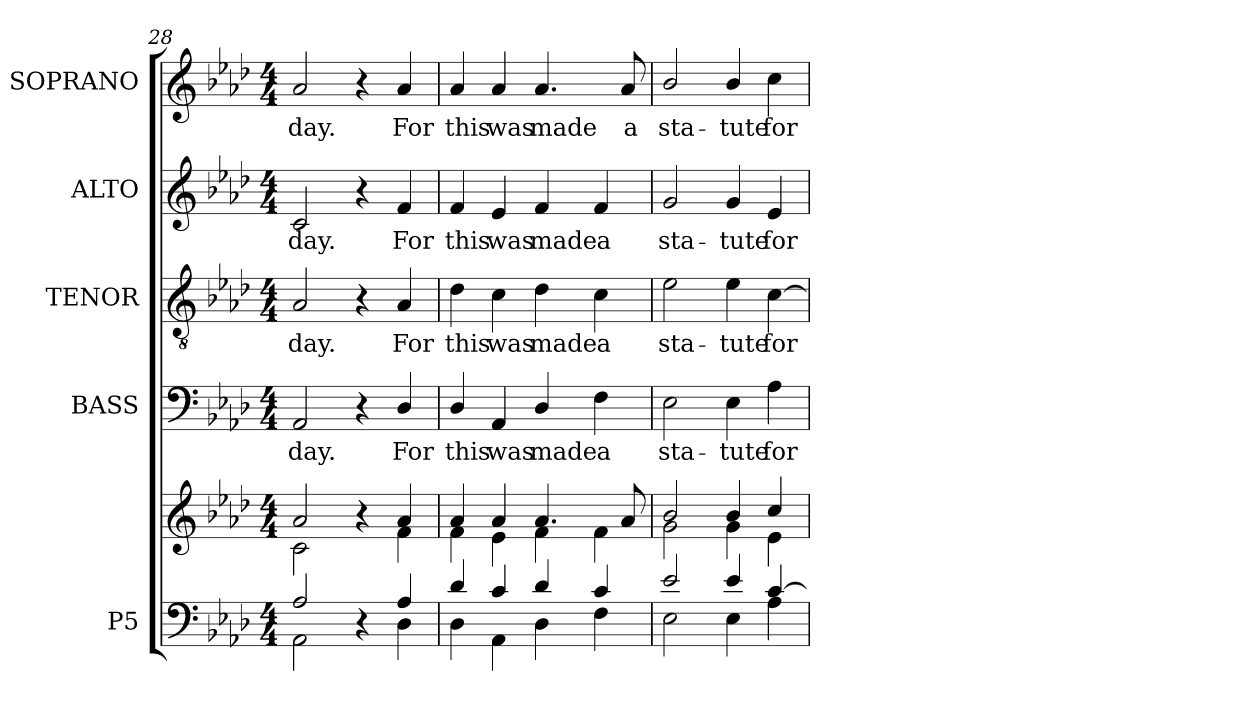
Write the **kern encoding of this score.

**kern	**kern	**kern	**text	**kern	**text	**kern	**text	**kern	**text
*part5	*part5	*part4	*part4	*part3	*part3	*part2	*part2	*part1	*part1
*staff6	*staff5	*staff4	*staff4	*staff3	*staff3	*staff2	*staff2	*staff1	*staff1
*I"P5	*	*I"BASS	*	*I"TENOR	*	*I"ALTO	*	*I"SOPRANO	*
*clefF4	*clefG2	*clefF4	*	*clefGv2	*	*clefG2	*	*clefG2	*
*	*	*	*	*ITrd7c12	*	*	*	*	*
*k[b-e-a-d-]	*k[b-e-a-d-]	*k[b-e-a-d-]	*	*k[b-e-a-d-]	*	*k[b-e-a-d-]	*	*k[b-e-a-d-]	*
*A-:	*A-:	*A-:	*	*A-:	*	*A-:	*	*A-:	*
*M4/4	*M4/4	*M4/4	*	*M4/4	*	*M4/4	*	*M4/4	*
=28	=28	=28	=28	=28	=28	=28	=28	=28	=28
*^	*^	*	*	*	*	*	*	*	*
!	!	!	!	!	!LO:LY:b:color=#000000	!	!	!	!	!	!
!	!	!	!	!	!	!	!LO:LY:b:color=#000000	!	!	!	!
!	!	!	!	!	!	!	!	!	!LO:LY:b:color=#000000	!	!
!	!	!	!	!	!	!	!	!	!	!	!LO:LY:b:color=#000000
2A-i/	2AA-i\	2a-i/	2ci\	2AA-i/	-day.	2AA-i/	-day.	2ci/	-day.	2a-i/	-day.
4r	4ryy	4r	4ryy	4r	.	4r	.	4r	.	4r	.
!	!	!	!	!	!LO:LY:b:color=#000000	!	!	!	!	!	!
!	!	!	!	!	!	!	!LO:LY:b:color=#000000	!	!	!	!
!	!	!	!	!	!	!	!	!	!LO:LY:b:color=#000000	!	!
!	!	!	!	!	!	!	!	!	!	!	!LO:LY:b:color=#000000
4A-i/	4D-i\	4a-i/	4fi\	4D-i/	For	4AA-i/	For	4fi/	For	4a-i/	For
=29	=29	=29	=29	=29	=29	=29	=29	=29	=29	=29	=29
!	!	!	!	!	!LO:LY:b:color=#000000	!	!	!	!	!	!
!	!	!	!	!	!	!	!LO:LY:b:color=#000000	!	!	!	!
!	!	!	!	!	!	!	!	!	!LO:LY:b:color=#000000	!	!
!	!	!	!	!	!	!	!	!	!	!	!LO:LY:b:color=#000000
4d-i/	4D-i\	4a-i/	4fi\	4D-i/	this	4D-i\	this	4fi/	this	4a-i/	this
!	!	!	!	!	!LO:LY:b:color=#000000	!	!	!	!	!	!
!	!	!	!	!	!	!	!LO:LY:b:color=#000000	!	!	!	!
!	!	!	!	!	!	!	!	!	!LO:LY:b:color=#000000	!	!
!	!	!	!	!	!	!	!	!	!	!	!LO:LY:b:color=#000000
4ci/	4AA-i\	4a-i/	4e-i\	4AA-i/	was	4Ci\	was	4e-i/	was	4a-i/	was
!	!	!	!	!	!LO:LY:b:color=#000000	!	!	!	!	!	!
!	!	!	!	!	!	!	!LO:LY:b:color=#000000	!	!	!	!
!	!	!	!	!	!	!	!	!	!LO:LY:b:color=#000000	!	!
!	!	!	!	!	!	!	!	!	!	!	!LO:LY:b:color=#000000
4d-i/	4D-i\	4.a-i/	4fi\	4D-i/	made	4D-i\	made	4fi/	made	4.a-i/	made
!	!	!	!	!	!LO:LY:b:color=#000000	!	!	!	!	!	!
!	!	!	!	!	!	!	!LO:LY:b:color=#000000	!	!	!	!
!	!	!	!	!	!	!	!	!	!LO:LY:b:color=#000000	!	!
4ci/	4Fi\	.	4fi\	4Fi\	a	4Ci\	a	4fi/	a	.	.
!	!	!	!	!	!	!	!	!	!	!	!LO:LY:b:color=#000000
.	.	8a-i/	.	.	.	.	.	.	.	8a-i/	a
=30	=30	=30	=30	=30	=30	=30	=30	=30	=30	=30	=30
!	!	!	!	!	!LO:LY:b:color=#000000	!	!	!	!	!	!
!	!	!	!	!	!	!	!LO:LY:b:color=#000000	!	!	!	!
!	!	!	!	!	!	!	!	!	!LO:LY:b:color=#000000	!	!
!	!	!	!	!	!	!	!	!	!	!	!LO:LY:b:color=#000000
2e-i/	2E-i\	2b-i/	2gi\	2E-i\	sta-	2E-i\	sta-	2gi/	sta-	2b-i/	sta-
!	!	!	!	!	!LO:LY:b:color=#000000	!	!	!	!	!	!
!	!	!	!	!	!	!	!LO:LY:b:color=#000000	!	!	!	!
!	!	!	!	!	!	!	!	!	!LO:LY:b:color=#000000	!	!
!	!	!	!	!	!	!	!	!	!	!	!LO:LY:b:color=#000000
4e-i/	4E-i\	4b-i/	4gi\	4E-i\	-tute	4E-i\	-tute	4gi/	-tute	4b-i/	-tute
!	!	!	!	!	!LO:LY:b:color=#000000	!	!	!	!	!	!
!	!	!	!	!	!	!	!LO:LY:b:color=#000000	!	!	!	!
!	!	!	!	!	!	!	!	!	!LO:LY:b:color=#000000	!	!
!	!	!	!	!	!	!	!	!	!	!	!LO:LY:b:color=#000000
[4ci/	4A-i\	4cci/	4e-i\	4A-i\	for	[4Ci\	for	4e-i/	for	4cci\	for
*v	*v	*	*	*	*	*	*	*	*	*	*
*	*v	*v	*	*	*	*	*	*	*	*
=	=	=	=	=	=	=	=	=	=
*-	*-	*-	*-	*-	*-	*-	*-	*-	*-
